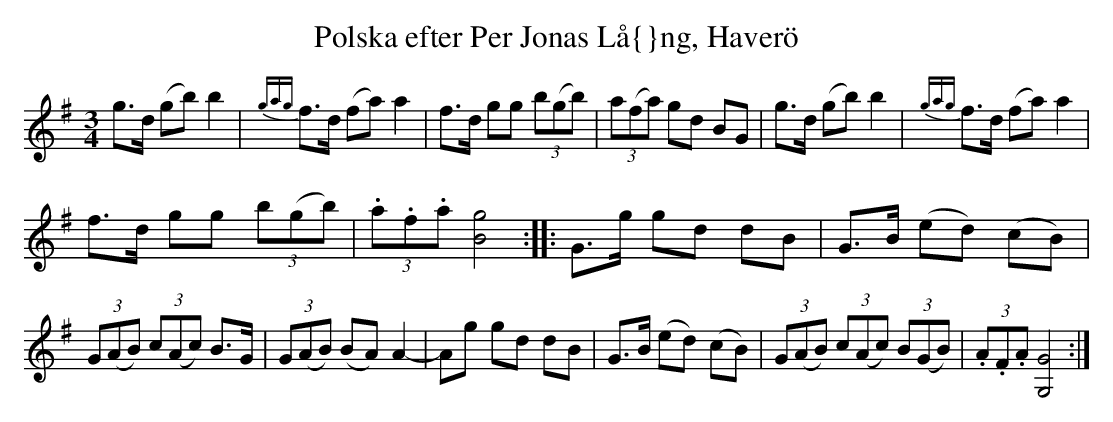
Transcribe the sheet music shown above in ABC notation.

X:1
T:Polska efter Per Jonas L\aa{}ng, Haver\"o
M:3/4
L:1/8
K:G
g>d (gb) b2 | {gag}f>d (fa) a2 |\
f>d gg (3b(gb) | (3a(fa) gd BG |\
g>d (gb) b2 | {gag}f>d (fa) a2 |
f>d gg (3b(gb) | (3.a.f.a [B4g4] ::\
G>g gd dB | G>B (ed) (cB) |
(3G(AB) (3c(Ac) B>G | (3G(AB) (BA) A2-|\
Ag gd dB | G>B (ed) (cB) |\
(3G(AB) (3c(Ac) (3B(GB) | (3.A.F.A [G,4G4]:|
